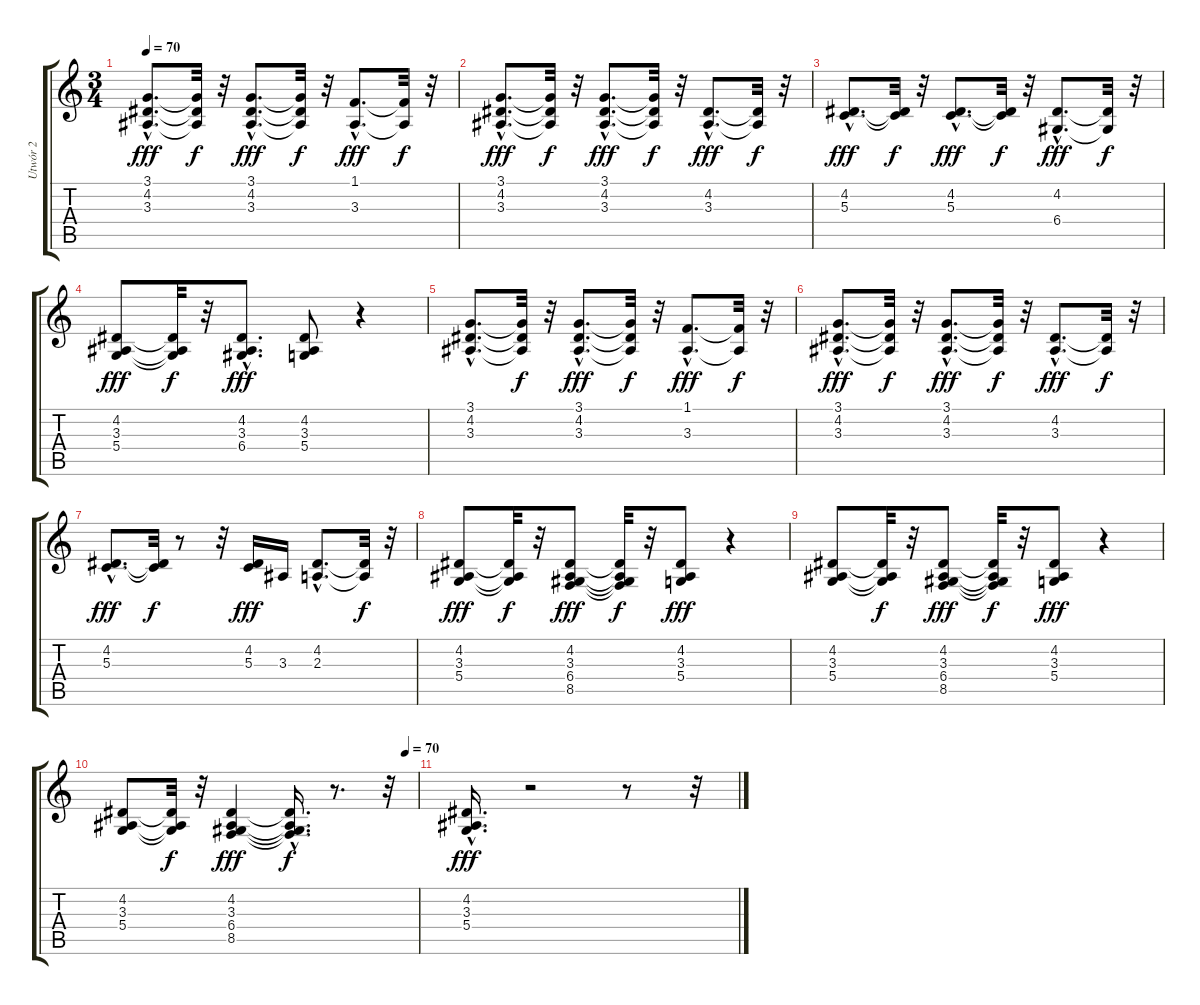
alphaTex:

\track ("Utwór 2" "Utwór 2") {instrument acousticgrandpiano}
\staff {score tabs}
\tuning (E4 B3 G3 D3 A2 E2) {hide}
\ts (3 4)
\tempo 70
\clef g2
\ks c
(3.1{hac} 4.2{hac} 3.3{hac}).8{d dy fff} (3.1{t} 4.2{t} 3.3{t}).32{dy f} r.32 (3.1{hac} 4.2{hac} 3.3{hac}).8{d dy fff} (3.1{t} 4.2{t} 3.3{t}).32{dy f} r.32 (1.1{hac} 3.3{hac}).8{d dy fff} (1.1{t} 3.3{t}).32{dy f} r.32 |
(3.1{hac} 4.2{hac} 3.3{hac}).8{d dy fff} (3.1{t} 4.2{t} 3.3{t}).32{dy f} r.32 (3.1{hac} 4.2{hac} 3.3{hac}).8{d dy fff} (3.1{t} 4.2{t} 3.3{t}).32{dy f} r.32 (4.2{hac} 3.3{hac}).8{d dy fff} (4.2{t} 3.3{t}).32{dy f} r.32 |
(4.2{hac} 5.3{hac}).8{d dy fff} (4.2{t} 5.3{t}).32{dy f} r.32 (4.2{hac} 5.3{hac}).8{d dy fff} (4.2{t} 5.3{t}).32{dy f} r.32 (4.2{hac} 6.4{hac}).8{d dy fff} (4.2{t} 6.4{t}).32{dy f} r.32 |
(4.2 3.3 5.4).8{dy fff} (4.2{t} 3.3{t} 5.4{t}).32{dy f} r.32 (4.2{hac} 3.3{hac} 6.4{hac}).8{d dy fff} (4.2 3.3 5.4).8 r.4 |
(3.1{hac} 4.2{hac} 3.3{hac}).8{d} (3.1{t} 4.2{t} 3.3{t}).32{dy f} r.32 (3.1{hac} 4.2{hac} 3.3{hac}).8{d dy fff} (3.1{t} 4.2{t} 3.3{t}).32{dy f} r.32 (1.1{hac} 3.3{hac}).8{d dy fff} (1.1{t} 3.3{t}).32{dy f} r.32 |
(3.1{hac} 4.2{hac} 3.3{hac}).8{d dy fff} (3.1{t} 4.2{t} 3.3{t}).32{dy f} r.32 (3.1{hac} 4.2{hac} 3.3{hac}).8{d dy fff} (3.1{t} 4.2{t} 3.3{t}).32{dy f} r.32 (4.2{hac} 3.3{hac}).8{d dy fff} (4.2{t} 3.3{t}).32{dy f} r.32 |
(4.2{hac} 5.3{hac}).8{d dy fff} (4.2{t} 5.3{t}).32{dy f} r.8 r.32 (4.2 5.3).16{dy fff} 3.3.16 (4.2{hac} 2.3{hac}).8{d} (4.2{t} 2.3{t}).32{dy f} r.32 |
(4.2 3.3 5.4).8{dy fff} (4.2{t} 3.3{t} 5.4{t}).32{dy f} r.32 (4.2 3.3 6.4 8.5).8{dy fff} (4.2{t} 3.3{t} 6.4{t} 8.5{t}).32{dy f} r.32 (4.2 3.3 5.4).8{dy fff} r.4 |
(4.2 3.3 5.4).8 (4.2{t} 3.3{t} 5.4{t}).32{dy f} r.32 (4.2 3.3 6.4 8.5).8{dy fff} (4.2{t} 3.3{t} 6.4{t} 8.5{t}).32{dy f} r.32 (4.2 3.3 5.4).8{dy fff} r.4 |
\tempo (70 0.9583333333333334)
(4.2 3.3 5.4).8 (4.2{t} 3.3{t} 5.4{t}).32{dy f} r.32 (4.2 3.3 6.4 8.5).4{dy fff} (4.2{hac t} 3.3{hac t} 6.4{hac t} 8.5{hac t}).16{d dy f} r.8{d} r.32 |
(4.2{hac} 3.3{hac} 5.4{hac}).16{d dy fff} r.2 r.8 r.32
